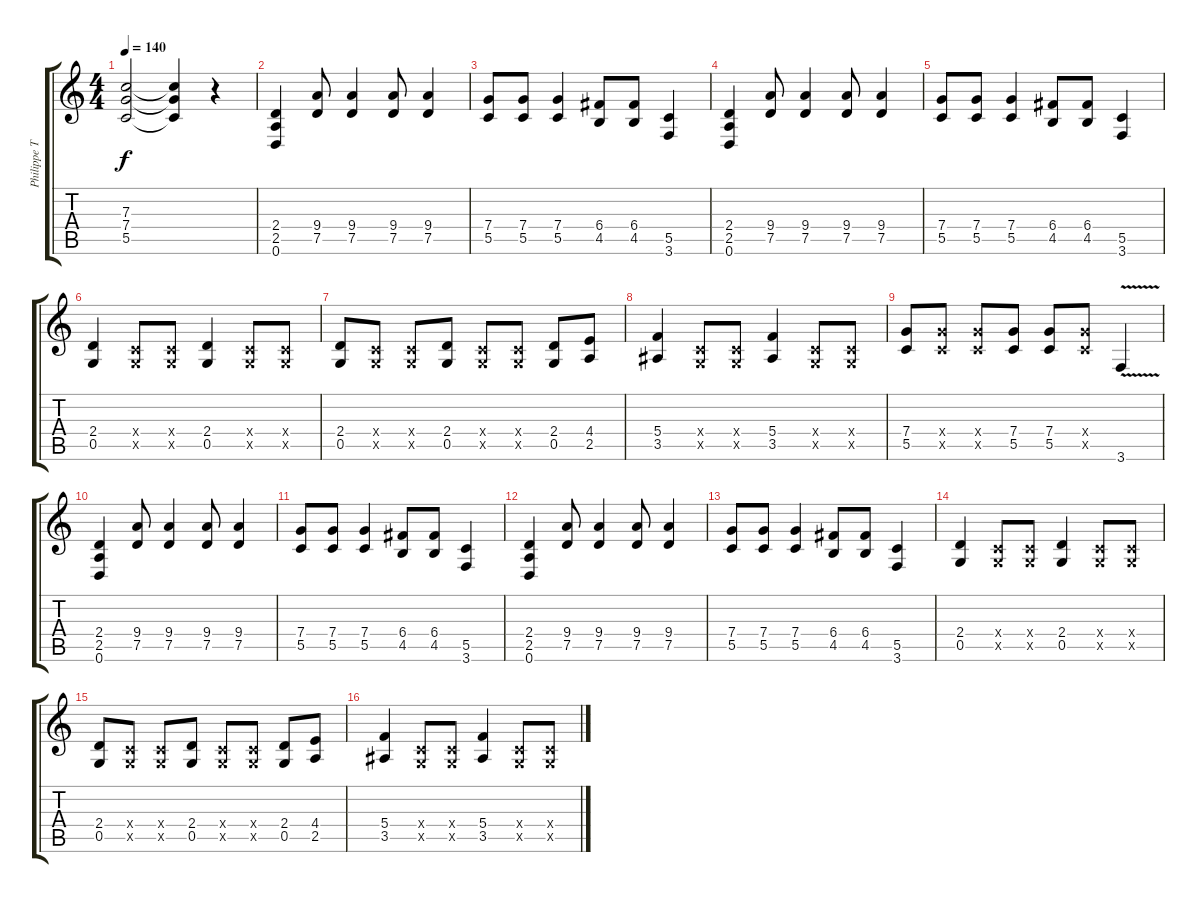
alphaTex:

\track ("Philippe T" "Philippe T") {instrument overdrivenguitar}
\staff {score tabs}
\tuning (D4 A3 F3 C3 G2 D2) {hide}
\ts (4 4)
\tempo 140
\clef g2
\ks c
(7.3 7.4 5.5).2{dy f} (7.3{t} 7.4{t} 5.5{t}).4 r.4 |
(2.4 2.5 0.6).4{volume 13 instrument overdrivenguitar} (9.4 7.5).8 (9.4 7.5).4 (9.4 7.5).8 (9.4 7.5).4 |
(7.4 5.5).8 (7.4 5.5).8 (7.4 5.5).4 (6.4 4.5).8 (6.4 4.5).8 (5.5 3.6).4 |
(2.4 2.5 0.6).4 (9.4 7.5).8 (9.4 7.5).4 (9.4 7.5).8 (9.4 7.5).4 |
(7.4 5.5).8 (7.4 5.5).8 (7.4 5.5).4 (6.4 4.5).8 (6.4 4.5).8 (5.5 3.6).4 |
(2.4 0.5).4 (0.4{x} 0.5{x}).8 (0.4{x} 0.5{x}).8 (2.4 0.5).4 (0.4{x} 0.5{x}).8 (0.4{x} 0.5{x}).8 |
(2.4 0.5).8 (0.4{x} 0.5{x}).8 (0.4{x} 0.5{x}).8 (2.4 0.5).8 (0.4{x} 0.5{x}).8 (0.4{x} 0.5{x}).8 (2.4 0.5).8 (4.4 2.5).8 |
(5.4 3.5).4 (0.4{x} 0.5{x}).8 (0.4{x} 0.5{x}).8 (5.4 3.5).4 (0.4{x} 0.5{x}).8 (0.4{x} 0.5{x}).8 |
(7.4 5.5).8 (7.4{x} 5.5{x}).8 (7.4{x} 5.5{x}).8 (7.4 5.5).8 (7.4 5.5).8 (7.4{x} 5.5{x}).8 3.6{v}.4 |
(2.4 2.5 0.6).4 (9.4 7.5).8 (9.4 7.5).4 (9.4 7.5).8 (9.4 7.5).4 |
(7.4 5.5).8 (7.4 5.5).8 (7.4 5.5).4 (6.4 4.5).8 (6.4 4.5).8 (5.5 3.6).4 |
(2.4 2.5 0.6).4 (9.4 7.5).8 (9.4 7.5).4 (9.4 7.5).8 (9.4 7.5).4 |
(7.4 5.5).8 (7.4 5.5).8 (7.4 5.5).4 (6.4 4.5).8 (6.4 4.5).8 (5.5 3.6).4 |
(2.4 0.5).4 (0.4{x} 0.5{x}).8 (0.4{x} 0.5{x}).8 (2.4 0.5).4 (0.4{x} 0.5{x}).8 (0.4{x} 0.5{x}).8 |
(2.4 0.5).8 (0.4{x} 0.5{x}).8 (0.4{x} 0.5{x}).8 (2.4 0.5).8 (0.4{x} 0.5{x}).8 (0.4{x} 0.5{x}).8 (2.4 0.5).8 (4.4 2.5).8 |
(5.4 3.5).4 (0.4{x} 0.5{x}).8 (0.4{x} 0.5{x}).8 (5.4 3.5).4 (0.4{x} 0.5{x}).8 (0.4{x} 0.5{x}).8
